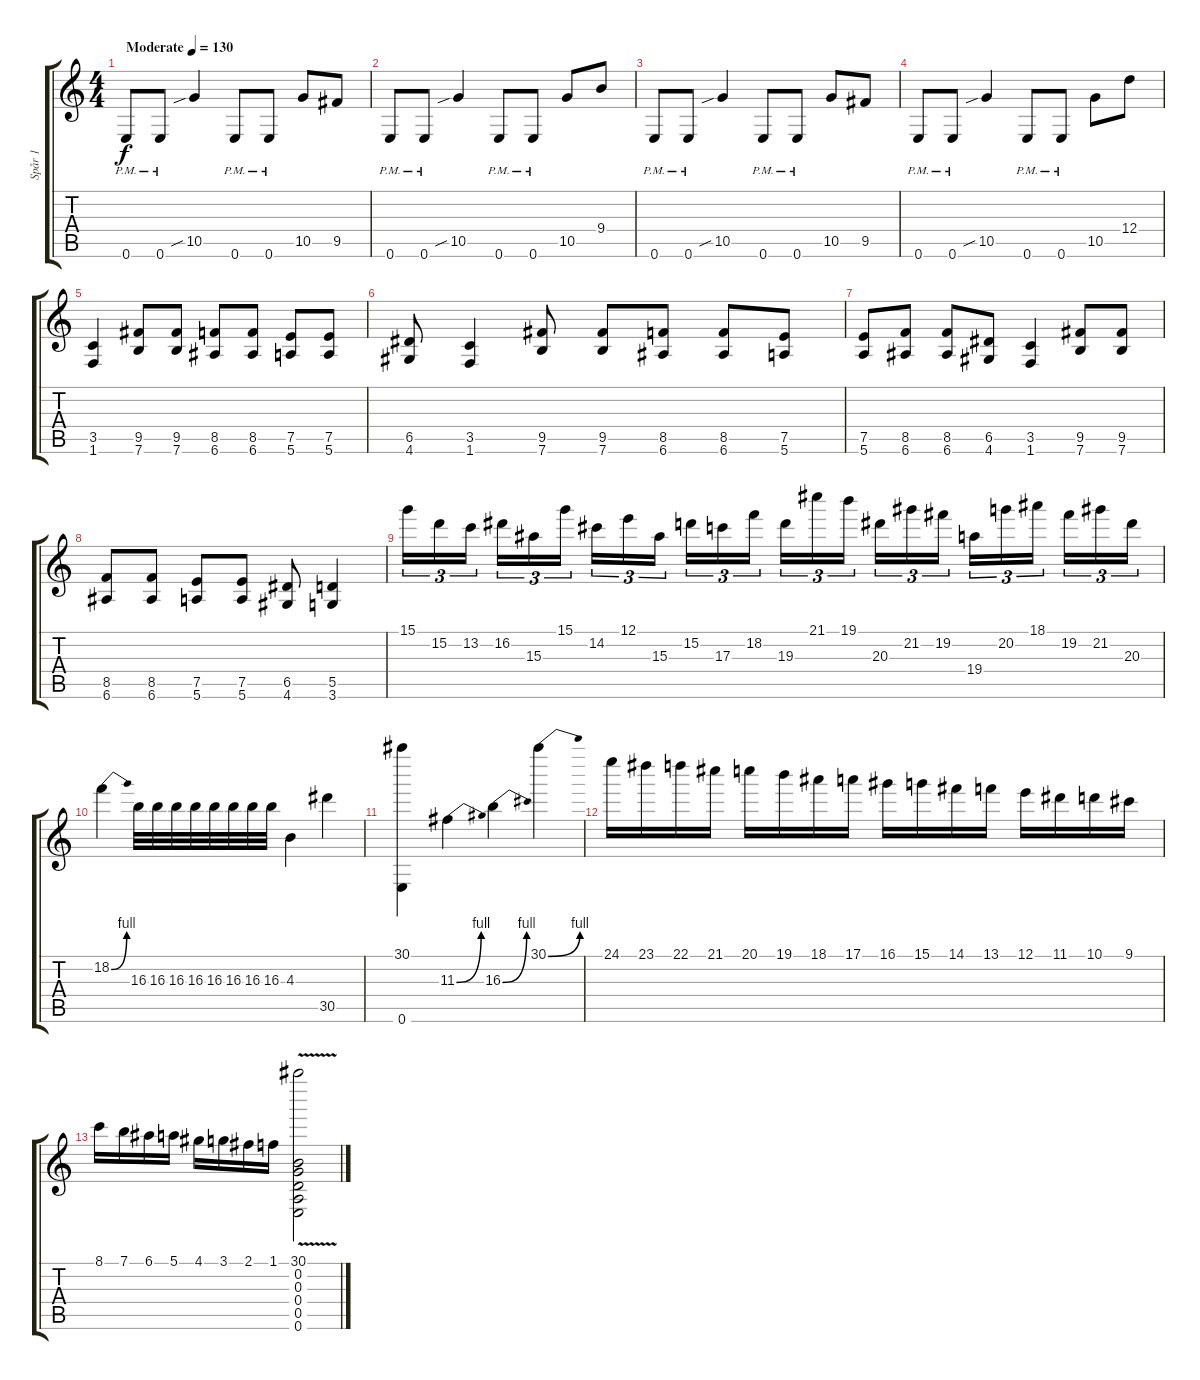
\track ("Spår 1" "Spår 1") {instrument distortionguitar}
\staff {score tabs}
\tuning (E4 B3 G3 D3 A2 E2) {hide}
\ts (4 4)
\tempo (130 "Moderate")
\clef g2
\ks c
0.6{pm}.8{dy f instrument distortionguitar} 0.6{pm}.8 10.5{sib}.4 0.6{pm}.8 0.6{pm}.8 10.5.8 9.5.8 |
0.6{pm}.8 0.6{pm}.8 10.5{sib}.4 0.6{pm}.8 0.6{pm}.8 10.5.8 9.4.8 |
0.6{pm}.8 0.6{pm}.8 10.5{sib}.4 0.6{pm}.8 0.6{pm}.8 10.5.8 9.5.8 |
0.6{pm}.8 0.6{pm}.8 10.5{sib}.4 0.6{pm}.8 0.6{pm}.8 10.5.8 12.4.8 |
(3.5 1.6).4 (9.5 7.6).8 (9.5 7.6).8 (8.5 6.6).8 (8.5 6.6).8 (7.5 5.6).8 (7.5 5.6).8 |
(6.5 4.6).8 (3.5 1.6).4 (9.5 7.6).8 (9.5 7.6).8 (8.5 6.6).8 (8.5 6.6).8 (7.5 5.6).8 |
(7.5 5.6).8 (8.5 6.6).8 (8.5 6.6).8 (6.5 4.6).8 (3.5 1.6).4 (9.5 7.6).8 (9.5 7.6).8 |
(8.5 6.6).8 (8.5 6.6).8 (7.5 5.6).8 (7.5 5.6).8 (6.5 4.6).8 (5.5 3.6).4 |
15.1.16{tu (3 2)} 15.2.16{tu (3 2)} 13.2.16{tu (3 2) beam splitsecondary} 16.2.16{tu (3 2)} 15.3.16{tu (3 2)} 15.1.16{tu (3 2)} 14.2.16{tu (3 2)} 12.1.16{tu (3 2)} 15.3.16{tu (3 2) beam splitsecondary} 15.2.16{tu (3 2)} 17.3.16{tu (3 2)} 18.2.16{tu (3 2)} 19.3.16{tu (3 2)} 21.1.16{tu (3 2)} 19.1.16{tu (3 2) beam splitsecondary} 20.3.16{tu (3 2)} 21.2.16{tu (3 2)} 19.2.16{tu (3 2)} 19.4.16{tu (3 2)} 20.2.16{tu (3 2)} 18.1.16{tu (3 2) beam splitsecondary} 19.2.16{tu (3 2)} 21.2.16{tu (3 2)} 20.3.16{tu (3 2)} |
18.2{be (bend 0 0 60 4)}.4 16.3.32 16.3.32 16.3.32 16.3.32 16.3.32 16.3.32 16.3.32 16.3.32 4.3.4 30.5.4 |
(30.1 0.6).4 11.3{be (bend 0 0 60 4)}.4 16.3{be (bend 0 0 60 4)}.4 30.1{be (bend 0 0 60 4)}.4 |
24.1.16 23.1.16 22.1.16 21.1.16 20.1.16 19.1.16 18.1.16 17.1.16 16.1.16 15.1.16 14.1.16 13.1.16 12.1.16 11.1.16 10.1.16 9.1.16 |
8.1.16 7.1.16 6.1.16 5.1.16 4.1.16 3.1.16 2.1.16 1.1.16 (30.1{v} 0.2 0.3 0.4 0.5 0.6).2
